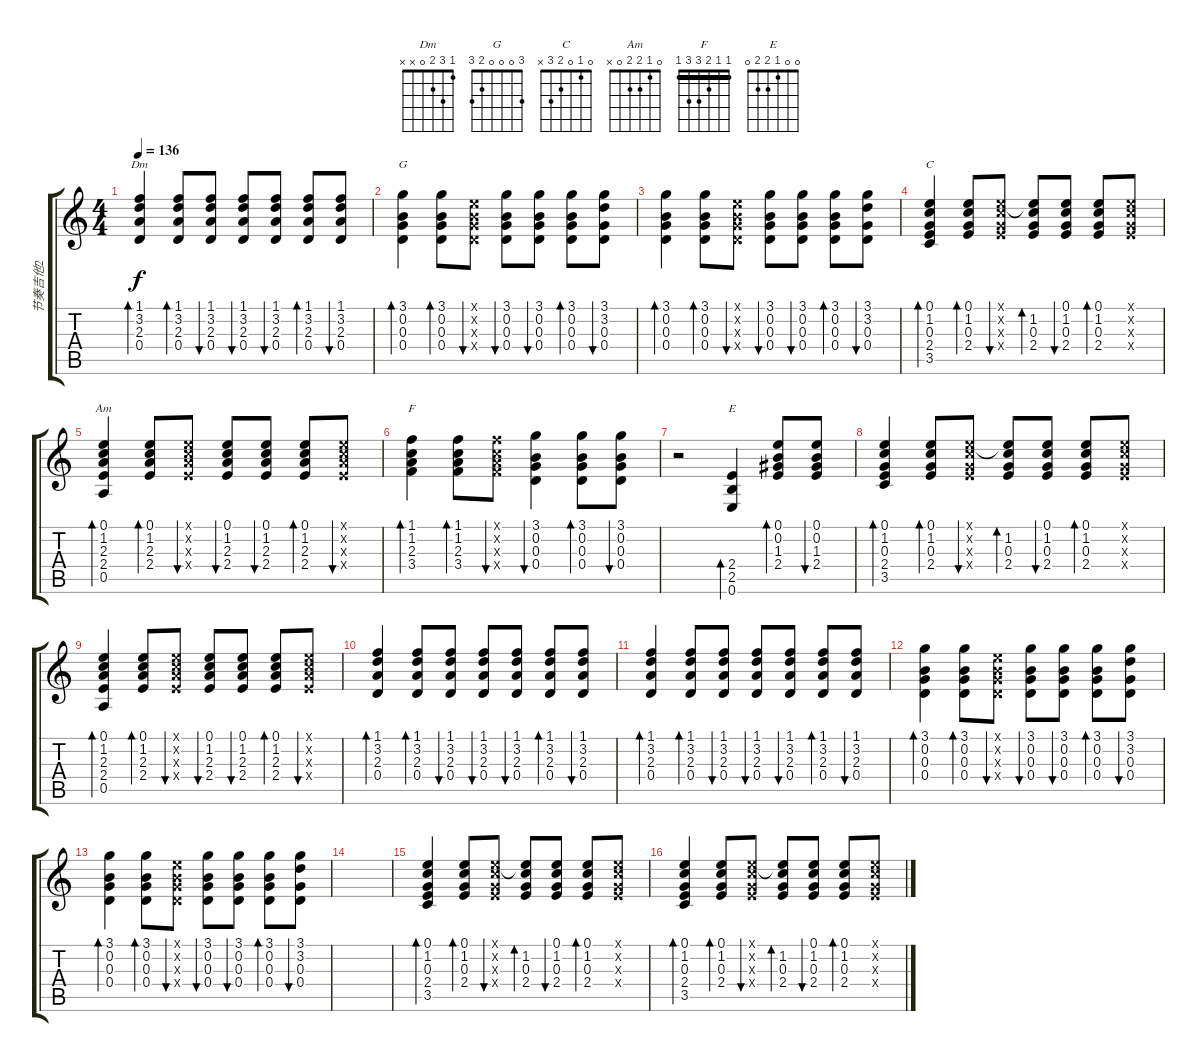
\track ("节奏吉他2" "节奏吉他2") {instrument acousticguitarsteel}
\staff {score tabs}
\tuning (E4 B3 G3 D3 A2 E2) {hide}
\chord ("Dm" 1 3 2 0 x x)
\chord ("G" 3 0 0 0 2 3)
\chord ("C" 0 1 0 2 3 x)
\chord ("Am" 0 1 2 2 0 x)
\chord ("F" 1 1 2 3 3 1) {barre 1}
\chord ("E" 0 0 1 2 2 0)
\ts (4 4)
\tempo 136
\clef g2
\ks c
(1.1 3.2 2.3 0.4).4{bd 120 ch "Dm" dy f} (1.1 3.2 2.3 0.4).8{bd 120} (1.1 3.2 2.3 0.4).8{bu 120} (1.1 3.2 2.3 0.4).8{bu 120} (1.1 3.2 2.3 0.4).8{bu 120} (1.1 3.2 2.3 0.4).8{bd 120} (1.1 3.2 2.3 0.4).8{bu 120} |
(3.1 0.2 0.3 0.4).4{bd 120 ch "G"} (3.1 0.2 0.3 0.4).8{bd 120} (0.1{x} 0.2{x} 0.3{x} 0.4{x}).8{bu 120} (3.1 0.2 0.3 0.4).8{bu 120} (3.1 0.2 0.3 0.4).8{bu 120} (3.1 0.2 0.3 0.4).8{bd 120} (3.1 3.2 0.3 0.4).8{bu 120} |
(3.1 0.2 0.3 0.4).4{bd 120} (3.1 0.2 0.3 0.4).8{bd 120} (0.1{x} 0.2{x} 0.3{x} 0.4{x}).8{bu 120} (3.1 0.2 0.3 0.4).8{bu 120} (3.1 0.2 0.3 0.4).8{bu 120} (3.1 0.2 0.3 0.4).8{bd 120} (3.1 3.2 0.3 0.4).8{bu 120} |
(0.1 1.2 0.3 2.4 3.5).4{bd 60 ch "C" volume 11} (0.1 1.2 0.3 2.4).8{bd 60} (0.1{x} 1.2{x} 0.3{x} 2.4{x}).8{bu 60} (0.1{t} 1.2 0.3 2.4).8{bd 60} (0.1 1.2 0.3 2.4).8{bu 60} (0.1 1.2 0.3 2.4).8{bd 60} (0.1{x} 1.2{x} 0.3{x} 2.4{x}).8 |
(0.1 1.2 2.3 2.4 0.5).4{bd 60 ch "Am"} (0.1 1.2 2.3 2.4).8{bd 60} (0.1{x} 1.2{x} 2.3{x} 2.4{x}).8{bu 60} (0.1 1.2 2.3 2.4).8{bu 60} (0.1 1.2 2.3 2.4).8{bu 60} (0.1 1.2 2.3 2.4).8{bd 60} (0.1{x} 1.2{x} 2.3{x} 2.4{x}).8{bu 60} |
(1.1 1.2 2.3 3.4).4{bd 60 ch "F"} (1.1 1.2 2.3 3.4).8{bd 60} (1.1{x} 1.2{x} 2.3{x} 3.4{x}).8{bu 60} (3.1 0.2 0.3 0.4).4{bu 60} (3.1 0.2 0.3 0.4).8{bd 60} (3.1 0.2 0.3 0.4).8{bu 60} |
r.2 (2.4 2.5 0.6).4{bd 120 ch "E"} (0.1 0.2 1.3 2.4).8{bd 120} (0.1 0.2 1.3 2.4).8{bu 120} |
(0.1 1.2 0.3 2.4 3.5).4{bd 60} (0.1 1.2 0.3 2.4).8{bd 60} (0.1{x} 1.2{x} 0.3{x} 2.4{x}).8{bu 60} (0.1{t} 1.2 0.3 2.4).8{bd 60} (0.1 1.2 0.3 2.4).8{bu 60} (0.1 1.2 0.3 2.4).8{bd 60} (0.1{x} 1.2{x} 0.3{x} 2.4{x}).8 |
(0.1 1.2 2.3 2.4 0.5).4{bd 60} (0.1 1.2 2.3 2.4).8{bd 60} (0.1{x} 1.2{x} 2.3{x} 2.4{x}).8{bu 60} (0.1 1.2 2.3 2.4).8{bu 60} (0.1 1.2 2.3 2.4).8{bu 60} (0.1 1.2 2.3 2.4).8{bd 60} (0.1{x} 1.2{x} 2.3{x} 2.4{x}).8{bu 60} |
(1.1 3.2 2.3 0.4).4{bd 120} (1.1 3.2 2.3 0.4).8{bd 120} (1.1 3.2 2.3 0.4).8{bu 120} (1.1 3.2 2.3 0.4).8{bu 120} (1.1 3.2 2.3 0.4).8{bu 120} (1.1 3.2 2.3 0.4).8{bd 120} (1.1 3.2 2.3 0.4).8{bu 120} |
(1.1 3.2 2.3 0.4).4{bd 120} (1.1 3.2 2.3 0.4).8{bd 120} (1.1 3.2 2.3 0.4).8{bu 120} (1.1 3.2 2.3 0.4).8{bu 120} (1.1 3.2 2.3 0.4).8{bu 120} (1.1 3.2 2.3 0.4).8{bd 120} (1.1 3.2 2.3 0.4).8{bu 120} |
(3.1 0.2 0.3 0.4).4{bd 120} (3.1 0.2 0.3 0.4).8{bd 120} (0.1{x} 0.2{x} 0.3{x} 0.4{x}).8{bu 120} (3.1 0.2 0.3 0.4).8{bu 120} (3.1 0.2 0.3 0.4).8{bu 120} (3.1 0.2 0.3 0.4).8{bd 120} (3.1 3.2 0.3 0.4).8{bu 120} |
(3.1 0.2 0.3 0.4).4{bd 120} (3.1 0.2 0.3 0.4).8{bd 120} (0.1{x} 0.2{x} 0.3{x} 0.4{x}).8{bu 120} (3.1 0.2 0.3 0.4).8{bu 120} (3.1 0.2 0.3 0.4).8{bu 120} (3.1 0.2 0.3 0.4).8{bd 120} (3.1 3.2 0.3 0.4).8{bu 120} |
|
(0.1 1.2 0.3 2.4 3.5).4{bd 60} (0.1 1.2 0.3 2.4).8{bd 60} (0.1{x} 1.2{x} 0.3{x} 2.4{x}).8{bu 60} (0.1{t} 1.2 0.3 2.4).8{bd 60} (0.1 1.2 0.3 2.4).8{bu 60} (0.1 1.2 0.3 2.4).8{bd 60} (0.1{x} 1.2{x} 0.3{x} 2.4{x}).8 |
(0.1 1.2 0.3 2.4 3.5).4{bd 60} (0.1 1.2 0.3 2.4).8{bd 60} (0.1{x} 1.2{x} 0.3{x} 2.4{x}).8{bu 60} (0.1{t} 1.2 0.3 2.4).8{bd 60} (0.1 1.2 0.3 2.4).8{bu 60} (0.1 1.2 0.3 2.4).8{bd 60} (0.1{x} 1.2{x} 0.3{x} 2.4{x}).8
